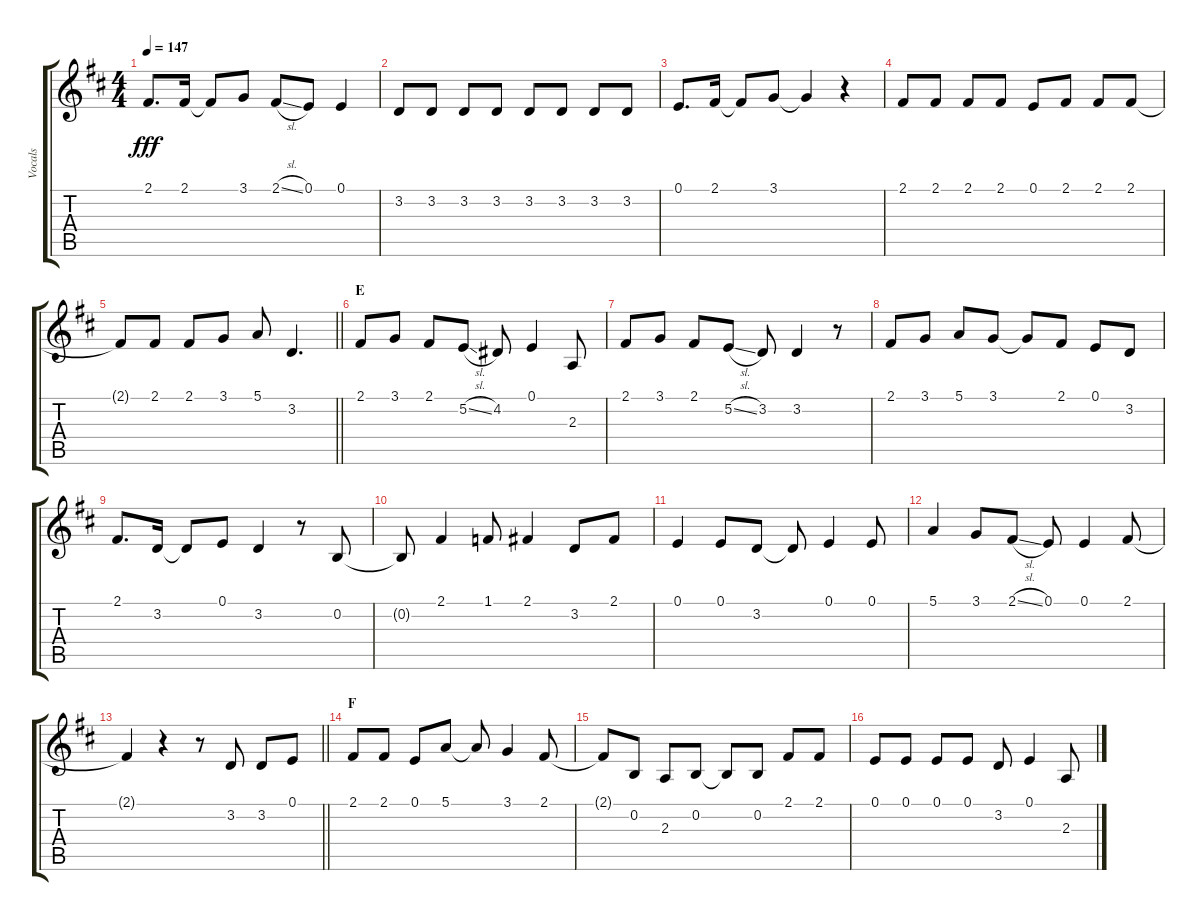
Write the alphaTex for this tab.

\track ("Vocals" "Vocals") {instrument voiceoohs}
\staff {score tabs}
\tuning (E4 B3 G3 D3 A2 E2) {hide}
\ts (4 4)
\tempo 147
\clef g2
\ks d
2.1.8{d dy fff} 2.1.16 2.1{t}.8 3.1.8 2.1{sl}.8 0.1.8 0.1.4 |
3.2.8 3.2.8 3.2.8 3.2.8 3.2.8 3.2.8 3.2.8 3.2.8 |
0.1.8{d} 2.1.16 2.1{t}.8 3.1.8 3.1{t}.4 r.4 |
2.1.8 2.1.8 2.1.8 2.1.8 0.1.8 2.1.8 2.1.8 2.1.8 |
\barLineRight lightlight
2.1{t}.8 2.1.8 2.1.8 3.1.8 5.1.8 3.2.4{d} |
\section ("" "E")
2.1.8 3.1.8 2.1.8 5.2{sl}.8 4.2.8 0.1.4 2.3.8 |
2.1.8 3.1.8 2.1.8 5.2{sl}.8 3.2.8 3.2.4 r.8 |
2.1.8 3.1.8 5.1.8 3.1.8 3.1{t}.8 2.1.8 0.1.8 3.2.8 |
2.1.8{d} 3.2.16 3.2{t}.8 0.1.8 3.2.4 r.8 0.2.8 |
0.2{t}.8 2.1.4 1.1.8 2.1.4 3.2.8 2.1.8 |
0.1.4 0.1.8 3.2.8 3.2{t}.8 0.1.4 0.1.8 |
5.1.4 3.1.8 2.1{sl}.8 0.1.8 0.1.4 2.1.8 |
\barLineRight lightlight
2.1{t}.4 r.4 r.8 3.2.8 3.2.8 0.1.8 |
\section ("" "F")
2.1.8 2.1.8 0.1.8 5.1.8 5.1{t}.8 3.1.4 2.1.8 |
2.1{t}.8 0.2.8 2.3.8 0.2.8 0.2{t}.8 0.2.8 2.1.8 2.1.8 |
0.1.8 0.1.8 0.1.8 0.1.8 3.2.8 0.1.4 2.3.8
